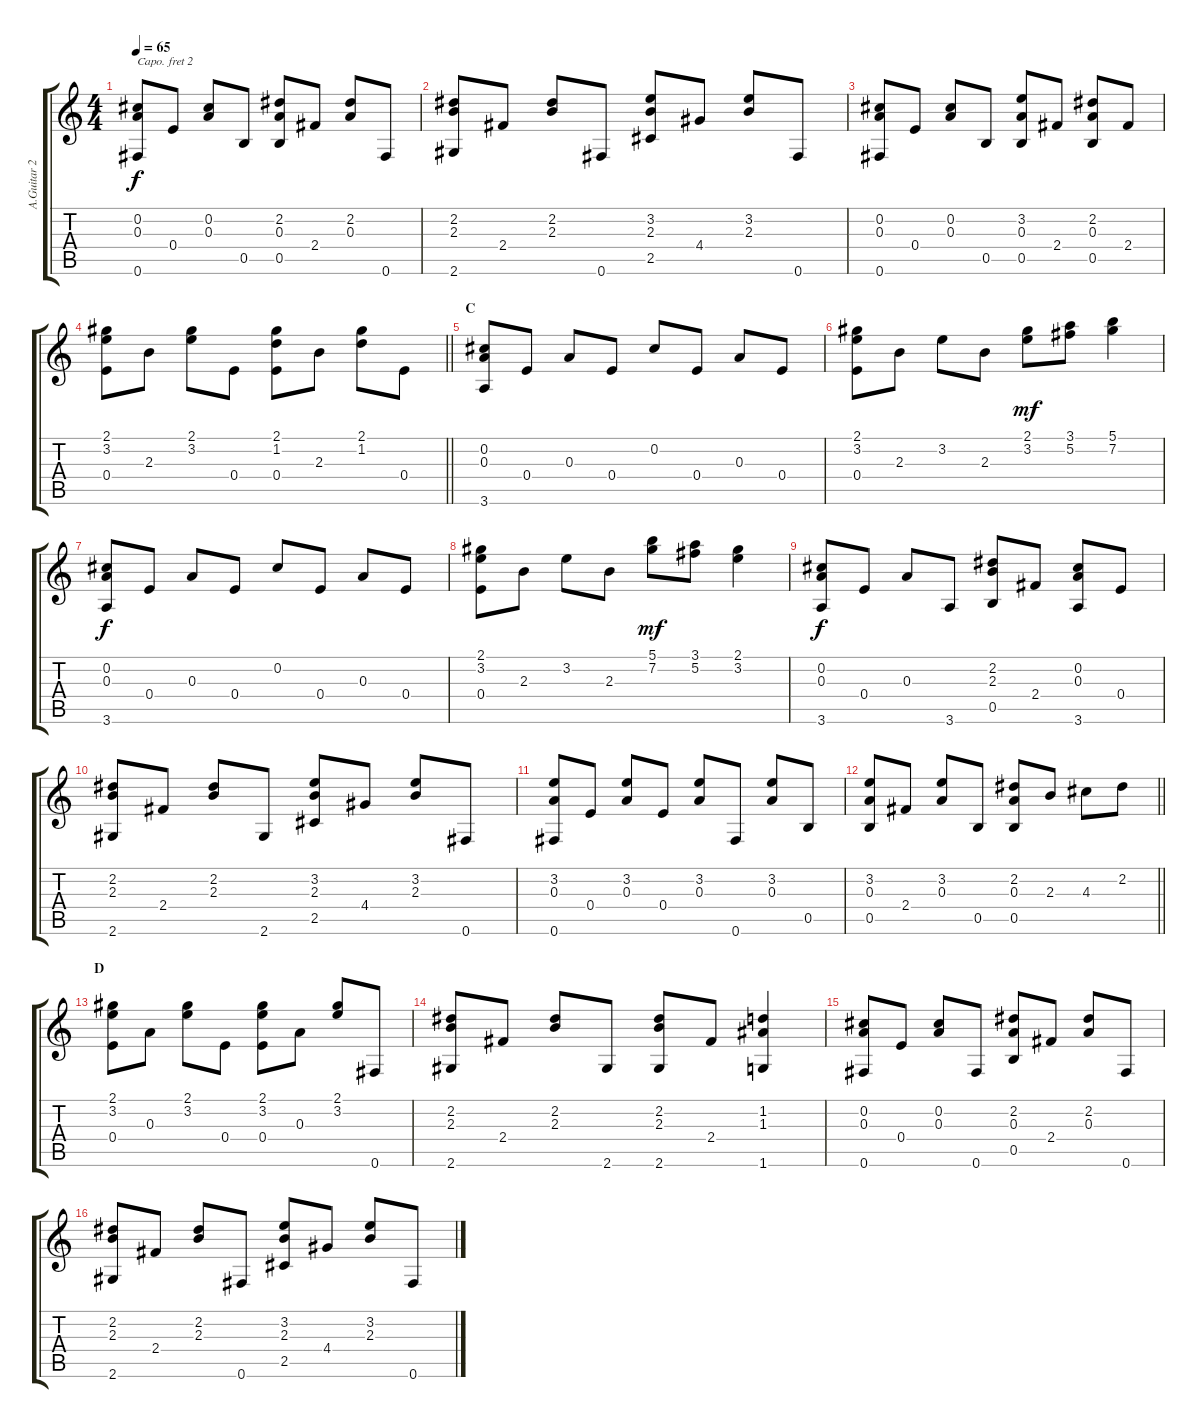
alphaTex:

\track ("A.Guitar 2" "A.Guitar 2") {instrument acousticguitarnylon}
\staff {score tabs}
\capo 2
\tuning (E4 B3 G3 D3 A2 E2) {hide}
\ts (4 4)
\tempo 65
\clef g2
\ks c
(0.2 0.3 0.6).8{dy f} 0.4.8 (0.2 0.3).8 0.5.8 (2.2 0.3 0.5).8 2.4.8 (2.2 0.3).8 0.6.8 |
(2.2 2.3 2.6).8 2.4.8 (2.2 2.3).8 0.6.8 (3.2 2.3 2.5).8 4.4.8 (3.2 2.3).8 0.6.8 |
(0.2 0.3 0.6).8 0.4.8 (0.2 0.3).8 0.5.8 (3.2 0.3 0.5).8 2.4.8 (2.2 0.3 0.5).8 2.4.8 |
\barLineRight lightlight
(2.1 3.2 0.4).8 2.3.8 (2.1 3.2).8 0.4.8 (2.1 1.2 0.4).8 2.3.8 (2.1 1.2).8 0.4.8 |
\section ("" "C")
(0.2 0.3 3.6).8 0.4.8 0.3.8 0.4.8 0.2.8 0.4.8 0.3.8 0.4.8 |
(2.1 3.2 0.4).8 2.3.8 3.2.8 2.3.8 (2.1 3.2).8{dy mf} (3.1 5.2).8 (5.1 7.2).4 |
(0.2 0.3 3.6).8{dy f} 0.4.8 0.3.8 0.4.8 0.2.8 0.4.8 0.3.8 0.4.8 |
(2.1 3.2 0.4).8 2.3.8 3.2.8 2.3.8 (5.1 7.2).8{dy mf} (3.1 5.2).8 (2.1 3.2).4 |
(0.2 0.3 3.6).8{dy f} 0.4.8 0.3.8 3.6.8 (2.2 2.3 0.5).8 2.4.8 (0.2 0.3 3.6).8 0.4.8 |
(2.2 2.3 2.6).8 2.4.8 (2.2 2.3).8 2.6.8 (3.2 2.3 2.5).8 4.4.8 (3.2 2.3).8 0.6.8 |
(3.2 0.3 0.6).8 0.4.8 (3.2 0.3).8 0.4.8 (3.2 0.3).8 0.6.8 (3.2 0.3).8 0.5.8 |
\barLineRight lightlight
(3.2 0.3 0.5).8 2.4.8 (3.2 0.3).8 0.5.8 (2.2 0.3 0.5).8 2.3.8 4.3.8 2.2.8 |
\section ("" "D")
(2.1 3.2 0.4).8 0.3.8 (2.1 3.2).8 0.4.8 (2.1 3.2 0.4).8 0.3.8 (2.1 3.2).8 0.6.8 |
(2.2 2.3 2.6).8 2.4.8 (2.2 2.3).8 2.6.8 (2.2 2.3 2.6).8 2.4.8 (1.2 1.3 1.6).4 |
(0.2 0.3 0.6).8 0.4.8 (0.2 0.3).8 0.6.8 (2.2 0.3 0.5).8 2.4.8 (2.2 0.3).8 0.6.8 |
(2.2 2.3 2.6).8 2.4.8 (2.2 2.3).8 0.6.8 (3.2 2.3 2.5).8 4.4.8 (3.2 2.3).8 0.6.8
